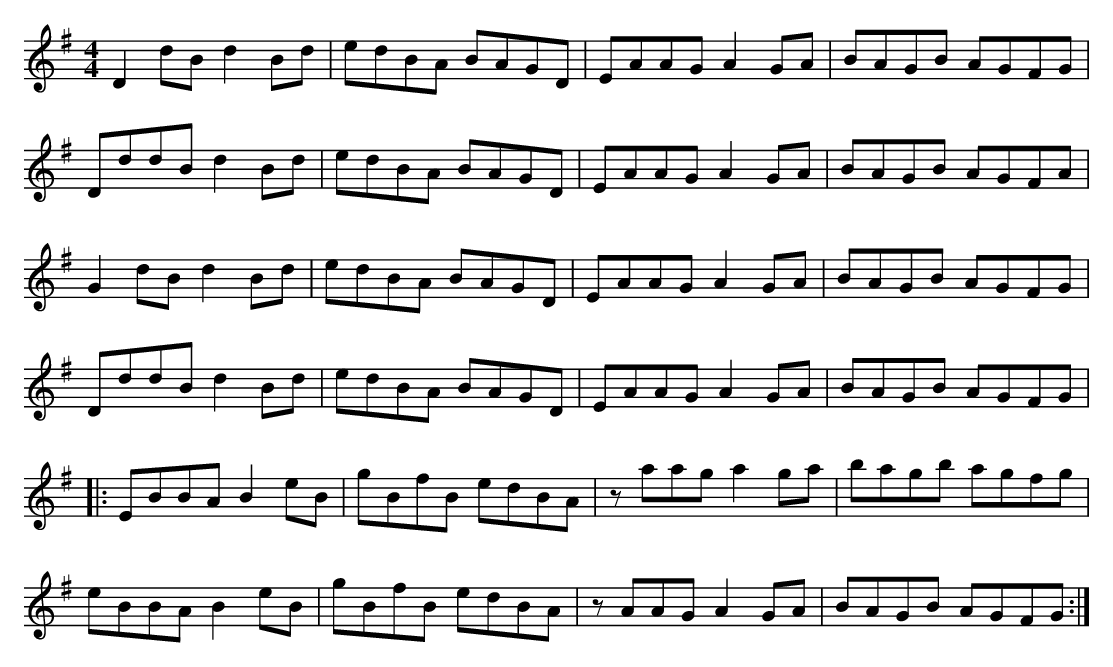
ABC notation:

X:1
M:4/4
K:G
D2dB d2Bd|edBA BAGD|EAAG A2GA|BAGB AGFG|
DddB d2Bd|edBA BAGD|EAAG A2GA|BAGB AGFA|
G2dB d2Bd|edBA BAGD|EAAG A2GA|BAGB AGFG|
DddB d2Bd|edBA BAGD|EAAG A2GA|BAGB AGFG|
|:EBBA B2eB|gBfB edBA|zaag a2ga|bagb agfg|
eBBA B2eB|gBfB edBA|zAAG A2 GA|BAGB AGFG:|
